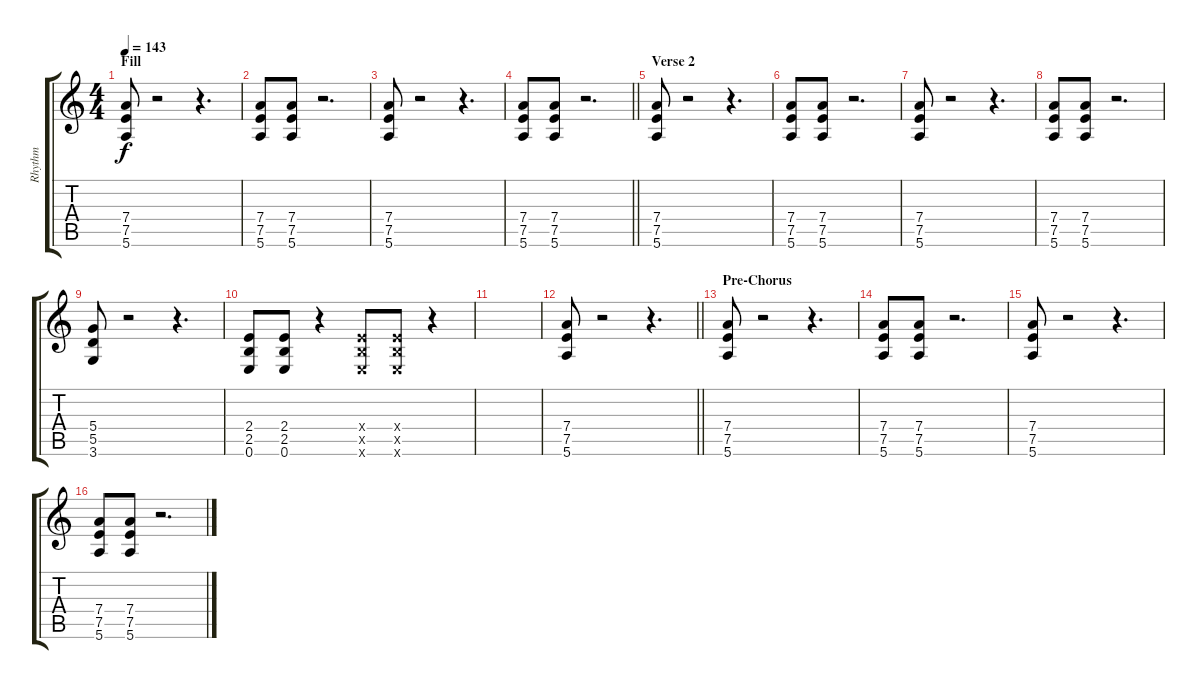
\track ("Rhythm" "Rhythm") {instrument distortionguitar}
\staff {score tabs}
\tuning (E4 B3 G3 D3 A2 E2) {hide}
\ts (4 4)
\section ("" "Fill")
\tempo 143
\clef g2
\ks c
(7.4 7.5 5.6).8{dy f} r.2 r.4{d} |
(7.4 7.5 5.6).8 (7.4 7.5 5.6).8 r.2{d} |
(7.4 7.5 5.6).8 r.2 r.4{d} |
\barLineRight lightlight
(7.4 7.5 5.6).8 (7.4 7.5 5.6).8 r.2{d} |
\section ("" "Verse 2")
(7.4 7.5 5.6).8 r.2 r.4{d} |
(7.4 7.5 5.6).8 (7.4 7.5 5.6).8 r.2{d} |
(7.4 7.5 5.6).8 r.2 r.4{d} |
(7.4 7.5 5.6).8 (7.4 7.5 5.6).8 r.2{d} |
(5.4 5.5 3.6).8 r.2 r.4{d} |
(2.4 2.5 0.6).8 (2.4 2.5 0.6).8 r.4 (2.4{x} 2.5{x} 0.6{x}).8 (2.4{x} 2.5{x} 0.6{x}).8 r.4 |
|
\barLineRight lightlight
(7.4 7.5 5.6).8 r.2 r.4{d} |
\section ("" "Pre-Chorus")
(7.4 7.5 5.6).8 r.2 r.4{d} |
(7.4 7.5 5.6).8 (7.4 7.5 5.6).8 r.2{d} |
(7.4 7.5 5.6).8 r.2 r.4{d} |
(7.4 7.5 5.6).8 (7.4 7.5 5.6).8 r.2{d}
